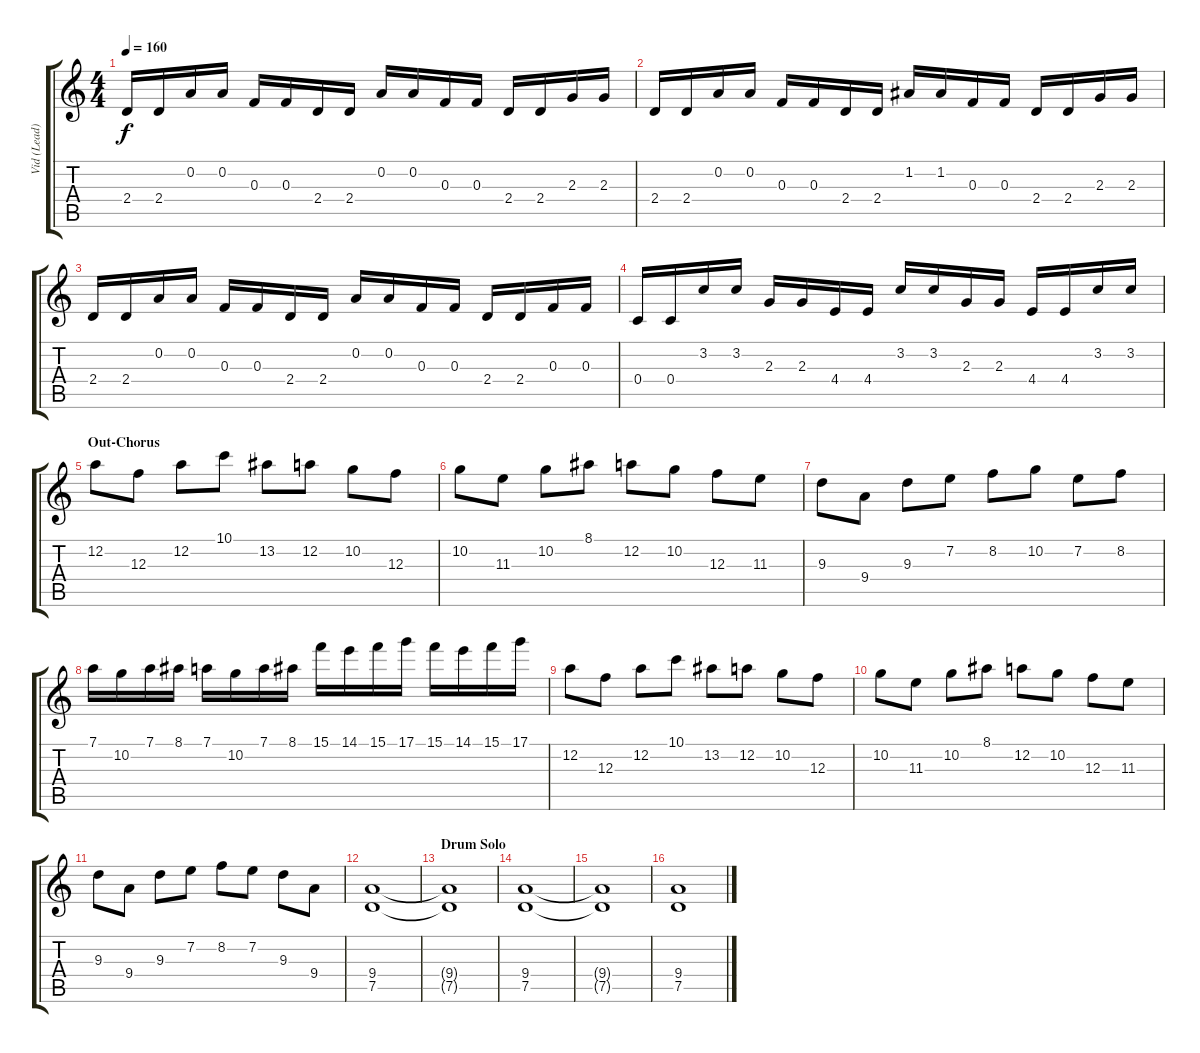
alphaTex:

\track ("Vid (Lead)" "Vid (Lead)") {instrument distortionguitar}
\staff {score tabs}
\tuning (D4 A3 F3 C3 G2 D2) {hide}
\ts (4 4)
\tempo 160
\clef g2
\ks c
2.4.16{dy f} 2.4.16 0.2.16 0.2.16 0.3.16 0.3.16 2.4.16 2.4.16 0.2.16 0.2.16 0.3.16 0.3.16 2.4.16 2.4.16 2.3.16 2.3.16 |
2.4.16 2.4.16 0.2.16 0.2.16 0.3.16 0.3.16 2.4.16 2.4.16 1.2.16 1.2.16 0.3.16 0.3.16 2.4.16 2.4.16 2.3.16 2.3.16 |
2.4.16 2.4.16 0.2.16 0.2.16 0.3.16 0.3.16 2.4.16 2.4.16 0.2.16 0.2.16 0.3.16 0.3.16 2.4.16 2.4.16 0.3.16 0.3.16 |
0.4.16 0.4.16 3.2.16 3.2.16 2.3.16 2.3.16 4.4.16 4.4.16 3.2.16 3.2.16 2.3.16 2.3.16 4.4.16 4.4.16 3.2.16 3.2.16 |
\section ("" "Out-Chorus")
12.2.8 12.3.8 12.2.8 10.1.8 13.2.8 12.2.8 10.2.8 12.3.8 |
10.2.8 11.3.8 10.2.8 8.1.8 12.2.8 10.2.8 12.3.8 11.3.8 |
9.3.8 9.4.8 9.3.8 7.2.8 8.2.8 10.2.8 7.2.8 8.2.8 |
7.1.16 10.2.16 7.1.16 8.1.16 7.1.16 10.2.16 7.1.16 8.1.16 15.1.16 14.1.16 15.1.16 17.1.16 15.1.16 14.1.16 15.1.16 17.1.16 |
12.2.8 12.3.8 12.2.8 10.1.8 13.2.8 12.2.8 10.2.8 12.3.8 |
10.2.8 11.3.8 10.2.8 8.1.8 12.2.8 10.2.8 12.3.8 11.3.8 |
9.3.8 9.4.8 9.3.8 7.2.8 8.2.8 7.2.8 9.3.8 9.4.8 |
(9.4 7.5).1 |
\section ("" "Drum Solo")
(9.4{t} 7.5{t}).1 |
(9.4 7.5).1 |
(9.4{t} 7.5{t}).1 |
(9.4 7.5).1
